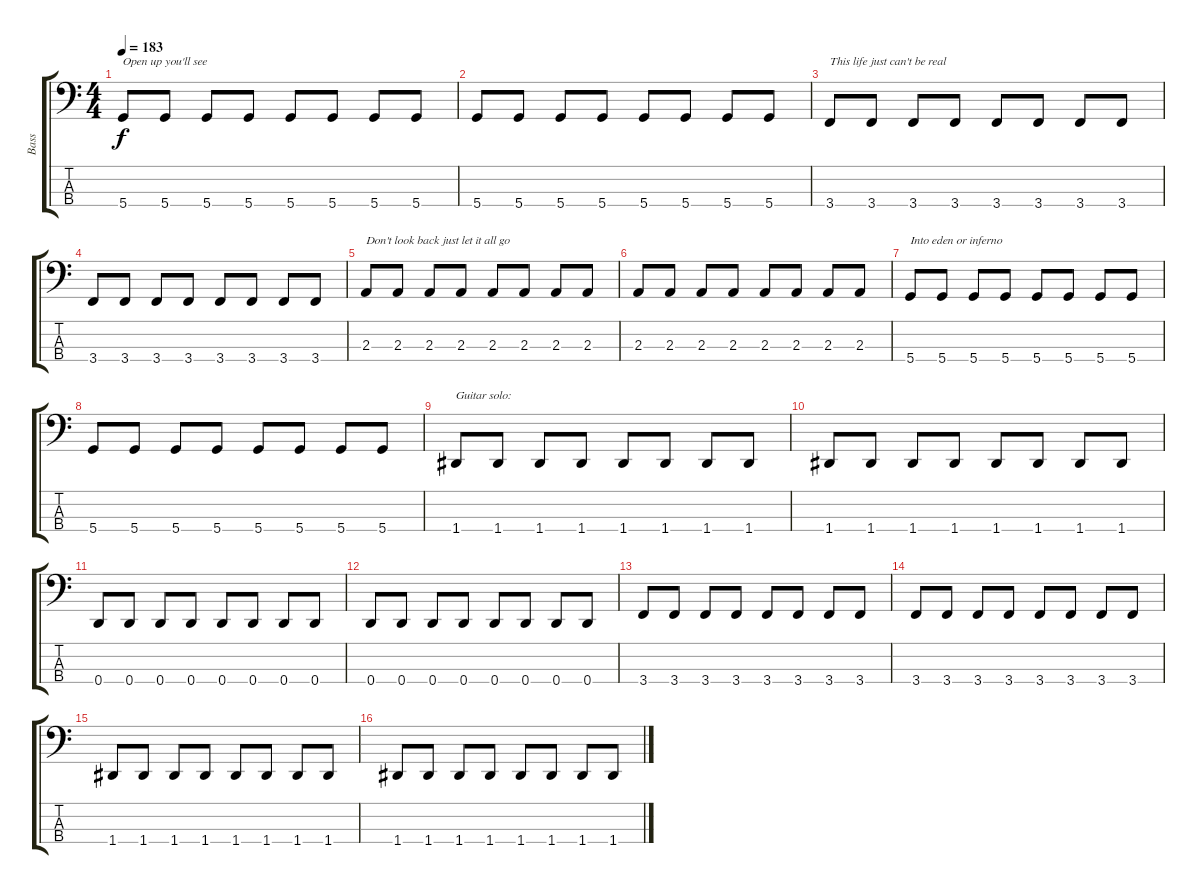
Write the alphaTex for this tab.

\track ("Bass" "Bass") {instrument electricbasspick}
\staff {score tabs}
\tuning (F2 C2 G1 D1) {hide}
\ts (4 4)
\tempo 183
\clef f4
\ks c
5.4.8{txt "Open up you'll see" dy f} 5.4.8 5.4.8 5.4.8 5.4.8 5.4.8 5.4.8 5.4.8 |
5.4.8 5.4.8 5.4.8 5.4.8 5.4.8 5.4.8 5.4.8 5.4.8 |
3.4.8{txt "This life just can't be real"} 3.4.8 3.4.8 3.4.8 3.4.8 3.4.8 3.4.8 3.4.8 |
3.4.8 3.4.8 3.4.8 3.4.8 3.4.8 3.4.8 3.4.8 3.4.8 |
2.3.8{txt "Don't look back just let it all go"} 2.3.8 2.3.8 2.3.8 2.3.8 2.3.8 2.3.8 2.3.8 |
2.3.8 2.3.8 2.3.8 2.3.8 2.3.8 2.3.8 2.3.8 2.3.8 |
5.4.8{txt "Into eden or inferno"} 5.4.8 5.4.8 5.4.8 5.4.8 5.4.8 5.4.8 5.4.8 |
5.4.8 5.4.8 5.4.8 5.4.8 5.4.8 5.4.8 5.4.8 5.4.8 |
1.4.8{txt "Guitar solo:"} 1.4.8 1.4.8 1.4.8 1.4.8 1.4.8 1.4.8 1.4.8 |
1.4.8 1.4.8 1.4.8 1.4.8 1.4.8 1.4.8 1.4.8 1.4.8 |
0.4.8 0.4.8 0.4.8 0.4.8 0.4.8 0.4.8 0.4.8 0.4.8 |
0.4.8 0.4.8 0.4.8 0.4.8 0.4.8 0.4.8 0.4.8 0.4.8 |
3.4.8 3.4.8 3.4.8 3.4.8 3.4.8 3.4.8 3.4.8 3.4.8 |
3.4.8 3.4.8 3.4.8 3.4.8 3.4.8 3.4.8 3.4.8 3.4.8 |
1.4.8 1.4.8 1.4.8 1.4.8 1.4.8 1.4.8 1.4.8 1.4.8 |
1.4.8 1.4.8 1.4.8 1.4.8 1.4.8 1.4.8 1.4.8 1.4.8
